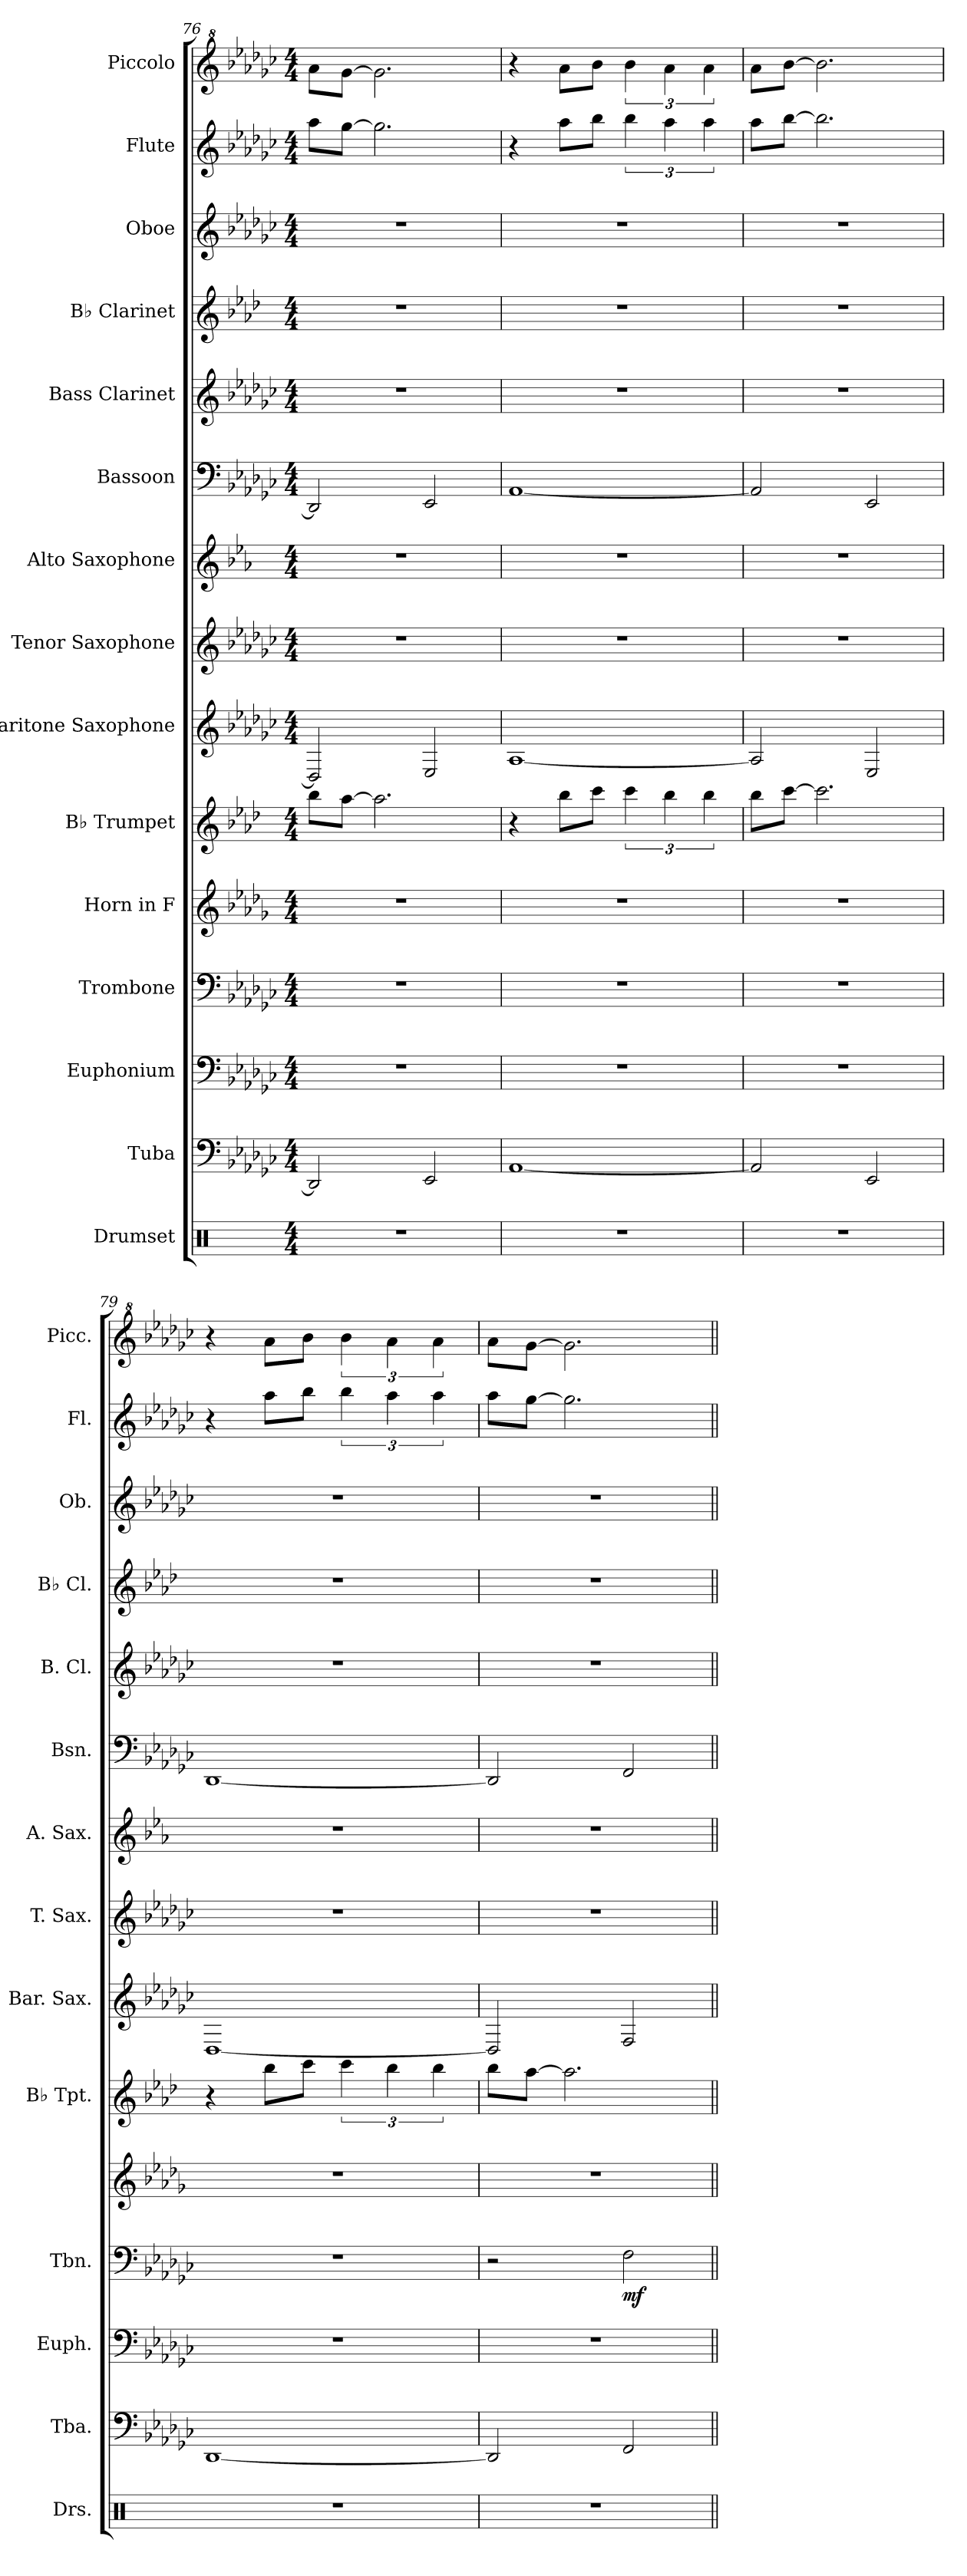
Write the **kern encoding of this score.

**kern	**kern	**kern	**kern	**dynam	**kern	**kern	**kern	**kern	**kern	**kern	**kern	**kern	**kern	**kern	**kern
*part15	*part14	*part13	*part12	*part12	*part11	*part10	*part9	*part8	*part7	*part6	*part5	*part4	*part3	*part2	*part1
*staff15	*staff14	*staff13	*staff12	*staff12	*staff11	*staff10	*staff9	*staff8	*staff7	*staff6	*staff5	*staff4	*staff3	*staff2	*staff1
*I"Drumset	*I"Tuba	*I"Euphonium	*I"Trombone	*	*I"Horn in F	*I"B♭ Trumpet	*I"Baritone Saxophone	*I"Tenor Saxophone	*I"Alto Saxophone	*I"Bassoon	*I"Bass Clarinet	*I"B♭ Clarinet	*I"Oboe	*I"Flute	*I"Piccolo
*I'Drs.	*I'Tba.	*I'Euph.	*I'Tbn.	*	*	*I'B♭ Tpt.	*I'Bar. Sax.	*I'T. Sax.	*I'A. Sax.	*I'Bsn.	*I'B. Cl.	*I'B♭ Cl.	*I'Ob.	*I'Fl.	*I'Picc.
*clefX	*clefF4	*clefF4	*clefF4	*	*clefG2	*clefG2	*clefG2	*clefG2	*clefG2	*clefF4	*clefG2	*clefG2	*clefG2	*clefG2	*clefG^2
*	*	*	*	*	*ITrd4c7	*ITrd1c2	*ITrd12c21	*ITrd8c14	*ITrd5c9	*	*ITrd8c14	*ITrd1c2	*	*	*ITrd-7c-12
*k[]	*k[b-e-a-d-g-c-]	*k[b-e-a-d-g-c-]	*k[b-e-a-d-g-c-]	*	*k[b-e-a-d-g-c-]	*k[b-e-a-d-g-c-]	*k[b-e-a-d-g-c-]	*k[b-e-a-d-g-c-]	*k[b-e-a-d-g-c-]	*k[b-e-a-d-g-c-]	*k[b-e-a-d-g-c-]	*k[b-e-a-d-g-c-]	*k[b-e-a-d-g-c-]	*k[b-e-a-d-g-c-]	*k[b-e-a-d-g-c-]
*M4/4	*M4/4	*M4/4	*M4/4	*	*M4/4	*M4/4	*M4/4	*M4/4	*M4/4	*M4/4	*M4/4	*M4/4	*M4/4	*M4/4	*M4/4
=76	=76	=76	=76	=76	=76	=76	=76	=76	=76	=76	=76	=76	=76	=76	=76
1r	2DD-/]	1r	1r	.	1r	8aa-\L	2DD-/]	1r	1r	2DD-/]	1r	1r	1r	8aa-\L	8aaa-\L
.	.	.	.	.	.	[8gg-\J	.	.	.	.	.	.	.	[8gg-\J	[8ggg-\J
.	.	.	.	.	.	2.gg-\]	.	.	.	.	.	.	.	2.gg-\]	2.ggg-\]
.	2EE-/	.	.	.	.	.	2EE-/	.	.	2EE-/	.	.	.	.	.
!!LO:PB:g=z
=77	=77	=77	=77	=77	=77	=77	=77	=77	=77	=77	=77	=77	=77	=77	=77
1r	[1AA-	1r	1r	.	1r	4r	[1AA-	1r	1r	[1AA-	1r	1r	1r	4r	4r
.	.	.	.	.	.	8aa-\L	.	.	.	.	.	.	.	8aa-\L	8aaa-\L
.	.	.	.	.	.	8bb-\J	.	.	.	.	.	.	.	8bb-\J	8bbb-\J
.	.	.	.	.	.	6bb-\	.	.	.	.	.	.	.	6bb-\	6bbb-\
.	.	.	.	.	.	6aa-\	.	.	.	.	.	.	.	6aa-\	6aaa-\
.	.	.	.	.	.	6aa-\	.	.	.	.	.	.	.	6aa-\	6aaa-\
=78	=78	=78	=78	=78	=78	=78	=78	=78	=78	=78	=78	=78	=78	=78	=78
1r	2AA-/]	1r	1r	.	1r	8aa-\L	2AA-/]	1r	1r	2AA-/]	1r	1r	1r	8aa-\L	8aaa-\L
.	.	.	.	.	.	[8bb-\J	.	.	.	.	.	.	.	[8bb-\J	[8bbb-\J
.	.	.	.	.	.	2.bb-\]	.	.	.	.	.	.	.	2.bb-\]	2.bbb-\]
.	2EE-/	.	.	.	.	.	2EE-/	.	.	2EE-/	.	.	.	.	.
=79	=79	=79	=79	=79	=79	=79	=79	=79	=79	=79	=79	=79	=79	=79	=79
1r	[1DD-	1r	1r	.	1r	4r	[1DD-	1r	1r	[1DD-	1r	1r	1r	4r	4r
.	.	.	.	.	.	8aa-\L	.	.	.	.	.	.	.	8aa-\L	8aaa-\L
.	.	.	.	.	.	8bb-\J	.	.	.	.	.	.	.	8bb-\J	8bbb-\J
.	.	.	.	.	.	6bb-\	.	.	.	.	.	.	.	6bb-\	6bbb-\
.	.	.	.	.	.	6aa-\	.	.	.	.	.	.	.	6aa-\	6aaa-\
.	.	.	.	.	.	6aa-\	.	.	.	.	.	.	.	6aa-\	6aaa-\
=80	=80	=80	=80	=80	=80	=80	=80	=80	=80	=80	=80	=80	=80	=80	=80
1r	2DD-/]	1r	2r	.	1r	8aa-\L	2DD-/]	1r	1r	2DD-/]	1r	1r	1r	8aa-\L	8aaa-\L
.	.	.	.	.	.	[8gg-\J	.	.	.	.	.	.	.	[8gg-\J	[8ggg-\J
.	.	.	.	.	.	2.gg-\]	.	.	.	.	.	.	.	2.gg-\]	2.ggg-\]
!	!	!	!	!LO:DY:b	!	!	!	!	!	!	!	!	!	!	!
.	2FF/	.	2F\	mf	.	.	2FF/	.	.	2FF/	.	.	.	.	.
=||	=||	=||	=||	=||	=||	=||	=||	=||	=||	=||	=||	=||	=||	=||	=||
*-	*-	*-	*-	*-	*-	*-	*-	*-	*-	*-	*-	*-	*-	*-	*-
